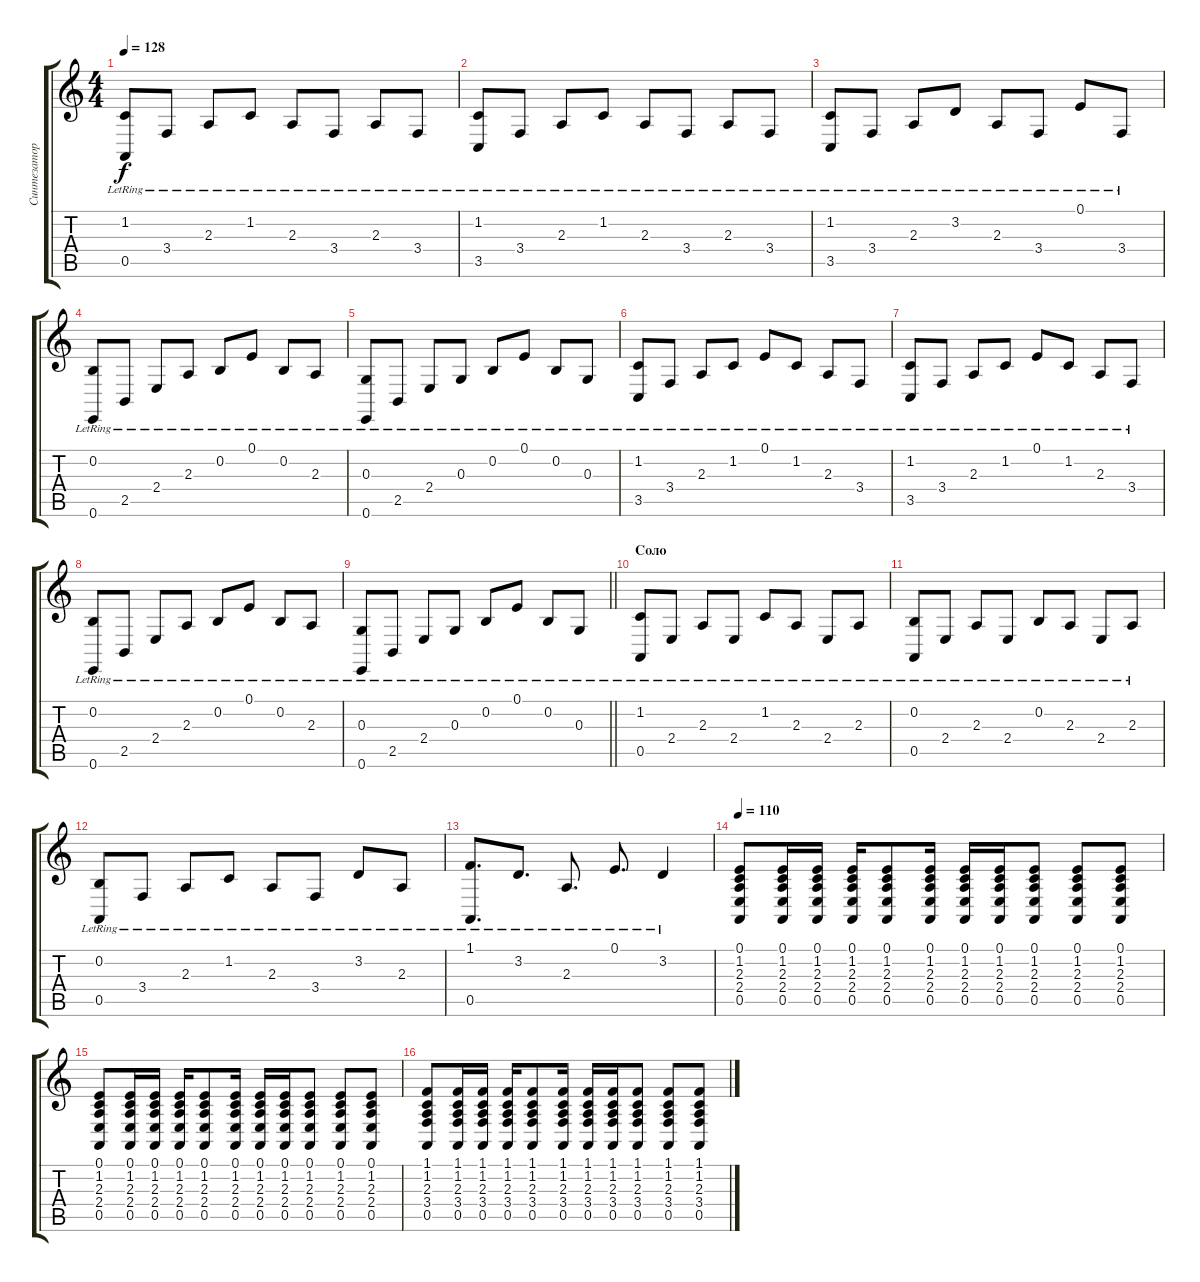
\track ("Синтезатор" "Синтезатор") {instrument brightacousticpiano}
\staff {score tabs}
\tuning (E4 B3 G3 D3 A2 E2) {hide}
\ts (4 4)
\tempo 128
\clef g2
\ks c
(1.2{lr} 0.5{lr}).8{dy f} 3.4{lr}.8 2.3{lr}.8 1.2{lr}.8 2.3{lr}.8 3.4{lr}.8 2.3{lr}.8 3.4{lr}.8 |
(1.2{lr} 3.5{lr}).8 3.4{lr}.8 2.3{lr}.8 1.2{lr}.8 2.3{lr}.8 3.4{lr}.8 2.3{lr}.8 3.4{lr}.8 |
(1.2{lr} 3.5{lr}).8 3.4{lr}.8 2.3{lr}.8 3.2{lr}.8 2.3{lr}.8 3.4{lr}.8 0.1{lr}.8 3.4{lr}.8 |
(0.2{lr} 0.6{lr}).8 2.5{lr}.8 2.4{lr}.8 2.3{lr}.8 0.2{lr}.8 0.1{lr}.8 0.2{lr}.8 2.3{lr}.8 |
(0.3{lr} 0.6{lr}).8 2.5{lr}.8 2.4{lr}.8 0.3{lr}.8 0.2{lr}.8 0.1{lr}.8 0.2{lr}.8 0.3{lr}.8 |
(1.2{lr} 3.5{lr}).8 3.4{lr}.8 2.3{lr}.8 1.2{lr}.8 0.1{lr}.8 1.2{lr}.8 2.3{lr}.8 3.4{lr}.8 |
(1.2{lr} 3.5{lr}).8 3.4{lr}.8 2.3{lr}.8 1.2{lr}.8 0.1{lr}.8 1.2{lr}.8 2.3{lr}.8 3.4{lr}.8 |
(0.2{lr} 0.6{lr}).8 2.5{lr}.8 2.4{lr}.8 2.3{lr}.8 0.2{lr}.8 0.1{lr}.8 0.2{lr}.8 2.3{lr}.8 |
\barLineRight lightlight
(0.3{lr} 0.6{lr}).8 2.5{lr}.8 2.4{lr}.8 0.3{lr}.8 0.2{lr}.8 0.1{lr}.8 0.2{lr}.8 0.3{lr}.8 |
\section ("" "Соло")
(1.2{lr} 0.5{lr}).8 2.4{lr}.8 2.3{lr}.8 2.4{lr}.8 1.2{lr}.8 2.3{lr}.8 2.4{lr}.8 2.3{lr}.8 |
(0.2{lr} 0.5{lr}).8 2.4{lr}.8 2.3{lr}.8 2.4{lr}.8 0.2{lr}.8 2.3{lr}.8 2.4{lr}.8 2.3{lr}.8 |
(0.2{lr} 0.5{lr}).8 3.4{lr}.8 2.3{lr}.8 1.2{lr}.8 2.3{lr}.8 3.4{lr}.8 3.2{lr}.8 2.3{lr}.8 |
(1.1{lr} 0.5{lr}).8{d} 3.2{lr}.8{d} 2.3{lr}.8{d} 0.1{lr}.8{d} 3.2{lr}.4 |
\tempo 110
(0.1 1.2 2.3 2.4 0.5).8 (0.1 1.2 2.3 2.4 0.5).16 (0.1 1.2 2.3 2.4 0.5).16 (0.1 1.2 2.3 2.4 0.5).16 (0.1 1.2 2.3 2.4 0.5).8 (0.1 1.2 2.3 2.4 0.5).16 (0.1 1.2 2.3 2.4 0.5).16 (0.1 1.2 2.3 2.4 0.5).16 (0.1 1.2 2.3 2.4 0.5).8 (0.1 1.2 2.3 2.4 0.5).8 (0.1 1.2 2.3 2.4 0.5).8 |
(0.1 1.2 2.3 2.4 0.5).8 (0.1 1.2 2.3 2.4 0.5).16 (0.1 1.2 2.3 2.4 0.5).16 (0.1 1.2 2.3 2.4 0.5).16 (0.1 1.2 2.3 2.4 0.5).8 (0.1 1.2 2.3 2.4 0.5).16 (0.1 1.2 2.3 2.4 0.5).16 (0.1 1.2 2.3 2.4 0.5).16 (0.1 1.2 2.3 2.4 0.5).8 (0.1 1.2 2.3 2.4 0.5).8 (0.1 1.2 2.3 2.4 0.5).8 |
(1.1 1.2 2.3 3.4 0.5).8 (1.1 1.2 2.3 3.4 0.5).16 (1.1 1.2 2.3 3.4 0.5).16 (1.1 1.2 2.3 3.4 0.5).16 (1.1 1.2 2.3 3.4 0.5).8 (1.1 1.2 2.3 3.4 0.5).16 (1.1 1.2 2.3 3.4 0.5).16 (1.1 1.2 2.3 3.4 0.5).16 (1.1 1.2 2.3 3.4 0.5).8 (1.1 1.2 2.3 3.4 0.5).8 (1.1 1.2 2.3 3.4 0.5).8
